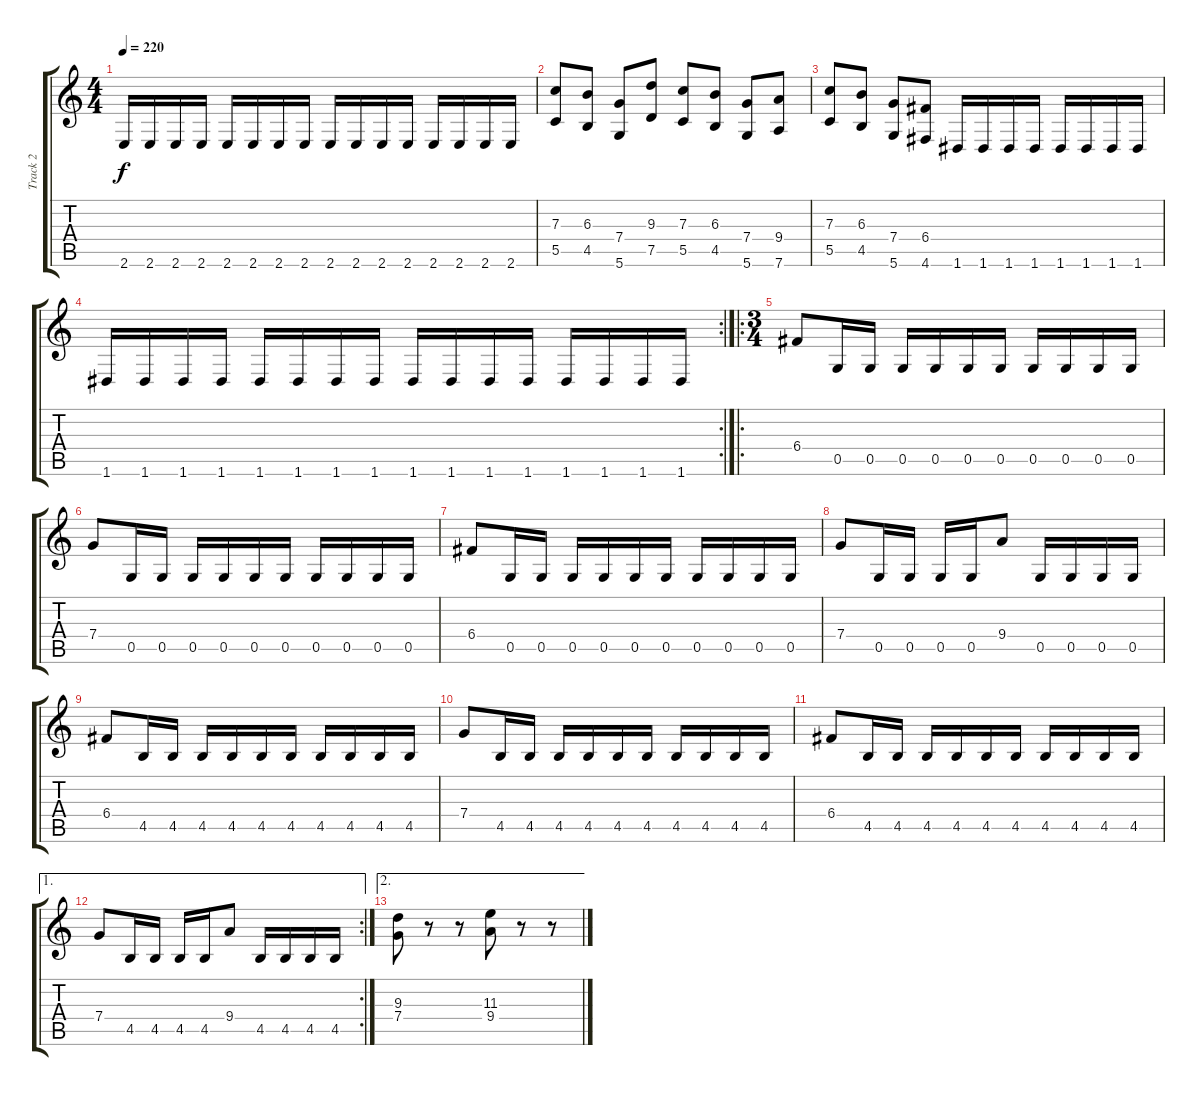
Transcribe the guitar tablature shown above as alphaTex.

\track ("Track 2" "Track 2") {instrument overdrivenguitar}
\staff {score tabs}
\tuning (D4 A3 F3 C3 G2 D2) {hide}
\ts (4 4)
\tempo 220
\clef g2
\ks c
2.6.16{dy f} 2.6.16 2.6.16 2.6.16 2.6.16 2.6.16 2.6.16 2.6.16 2.6.16 2.6.16 2.6.16 2.6.16 2.6.16 2.6.16 2.6.16 2.6.16 |
(7.3 5.5).8 (6.3 4.5).8 (7.4 5.6).8 (9.3 7.5).8 (7.3 5.5).8 (6.3 4.5).8 (7.4 5.6).8 (9.4 7.6).8 |
(7.3 5.5).8 (6.3 4.5).8 (7.4 5.6).8 (6.4 4.6).8 1.6.16 1.6.16 1.6.16 1.6.16 1.6.16 1.6.16 1.6.16 1.6.16 |
\rc 2
1.6.16 1.6.16 1.6.16 1.6.16 1.6.16 1.6.16 1.6.16 1.6.16 1.6.16 1.6.16 1.6.16 1.6.16 1.6.16 1.6.16 1.6.16 1.6.16 |
\ro
\ts (3 4)
6.4.8 0.5.16 0.5.16 0.5.16 0.5.16 0.5.16 0.5.16 0.5.16 0.5.16 0.5.16 0.5.16 |
7.4.8 0.5.16 0.5.16 0.5.16 0.5.16 0.5.16 0.5.16 0.5.16 0.5.16 0.5.16 0.5.16 |
6.4.8 0.5.16 0.5.16 0.5.16 0.5.16 0.5.16 0.5.16 0.5.16 0.5.16 0.5.16 0.5.16 |
7.4.8 0.5.16 0.5.16 0.5.16 0.5.16 9.4.8 0.5.16 0.5.16 0.5.16 0.5.16 |
6.4.8 4.5.16 4.5.16 4.5.16 4.5.16 4.5.16 4.5.16 4.5.16 4.5.16 4.5.16 4.5.16 |
7.4.8 4.5.16 4.5.16 4.5.16 4.5.16 4.5.16 4.5.16 4.5.16 4.5.16 4.5.16 4.5.16 |
6.4.8 4.5.16 4.5.16 4.5.16 4.5.16 4.5.16 4.5.16 4.5.16 4.5.16 4.5.16 4.5.16 |
\ae 1
\rc 2
7.4.8 4.5.16 4.5.16 4.5.16 4.5.16 9.4.8 4.5.16 4.5.16 4.5.16 4.5.16 |
\ae 2
(9.3 7.4).8 r.8 r.8 (11.3 9.4).8 r.8 r.8
